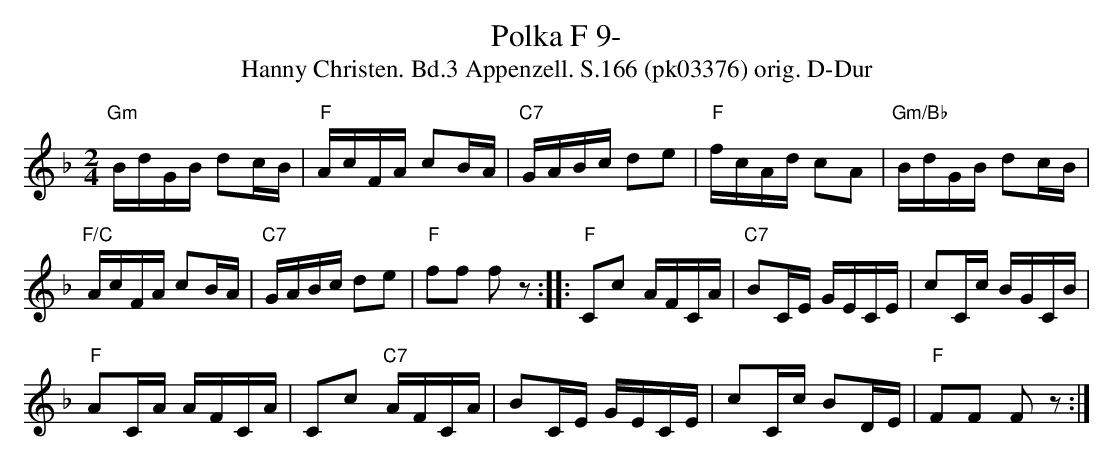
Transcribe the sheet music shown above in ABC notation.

X:1
T:Polka F 9-
T:Hanny Christen. Bd.3 Appenzell. S.166 (pk03376) orig. D-Dur
M:2/4
L:1/16
K:Fmaj
"Gm"BdGB d2cB | "F"AcFA c2BA | "C7"GABc d2e2 | "F"fcAd c2A2 | "Gm/Bb"BdGB d2cB |
"F/C"AcFA c2BA | "C7"GABc d2e2 | "F"f2f2 f2 z2:: "F"C2c2 AFCA | "C7"B2CE GECE | c2Cc BGCB |
"F"A2CA AFCA | C2c2 "C7"AFCA | B2CE GECE | c2Cc B2DE | "F"F2F2 F2 z2 :|
